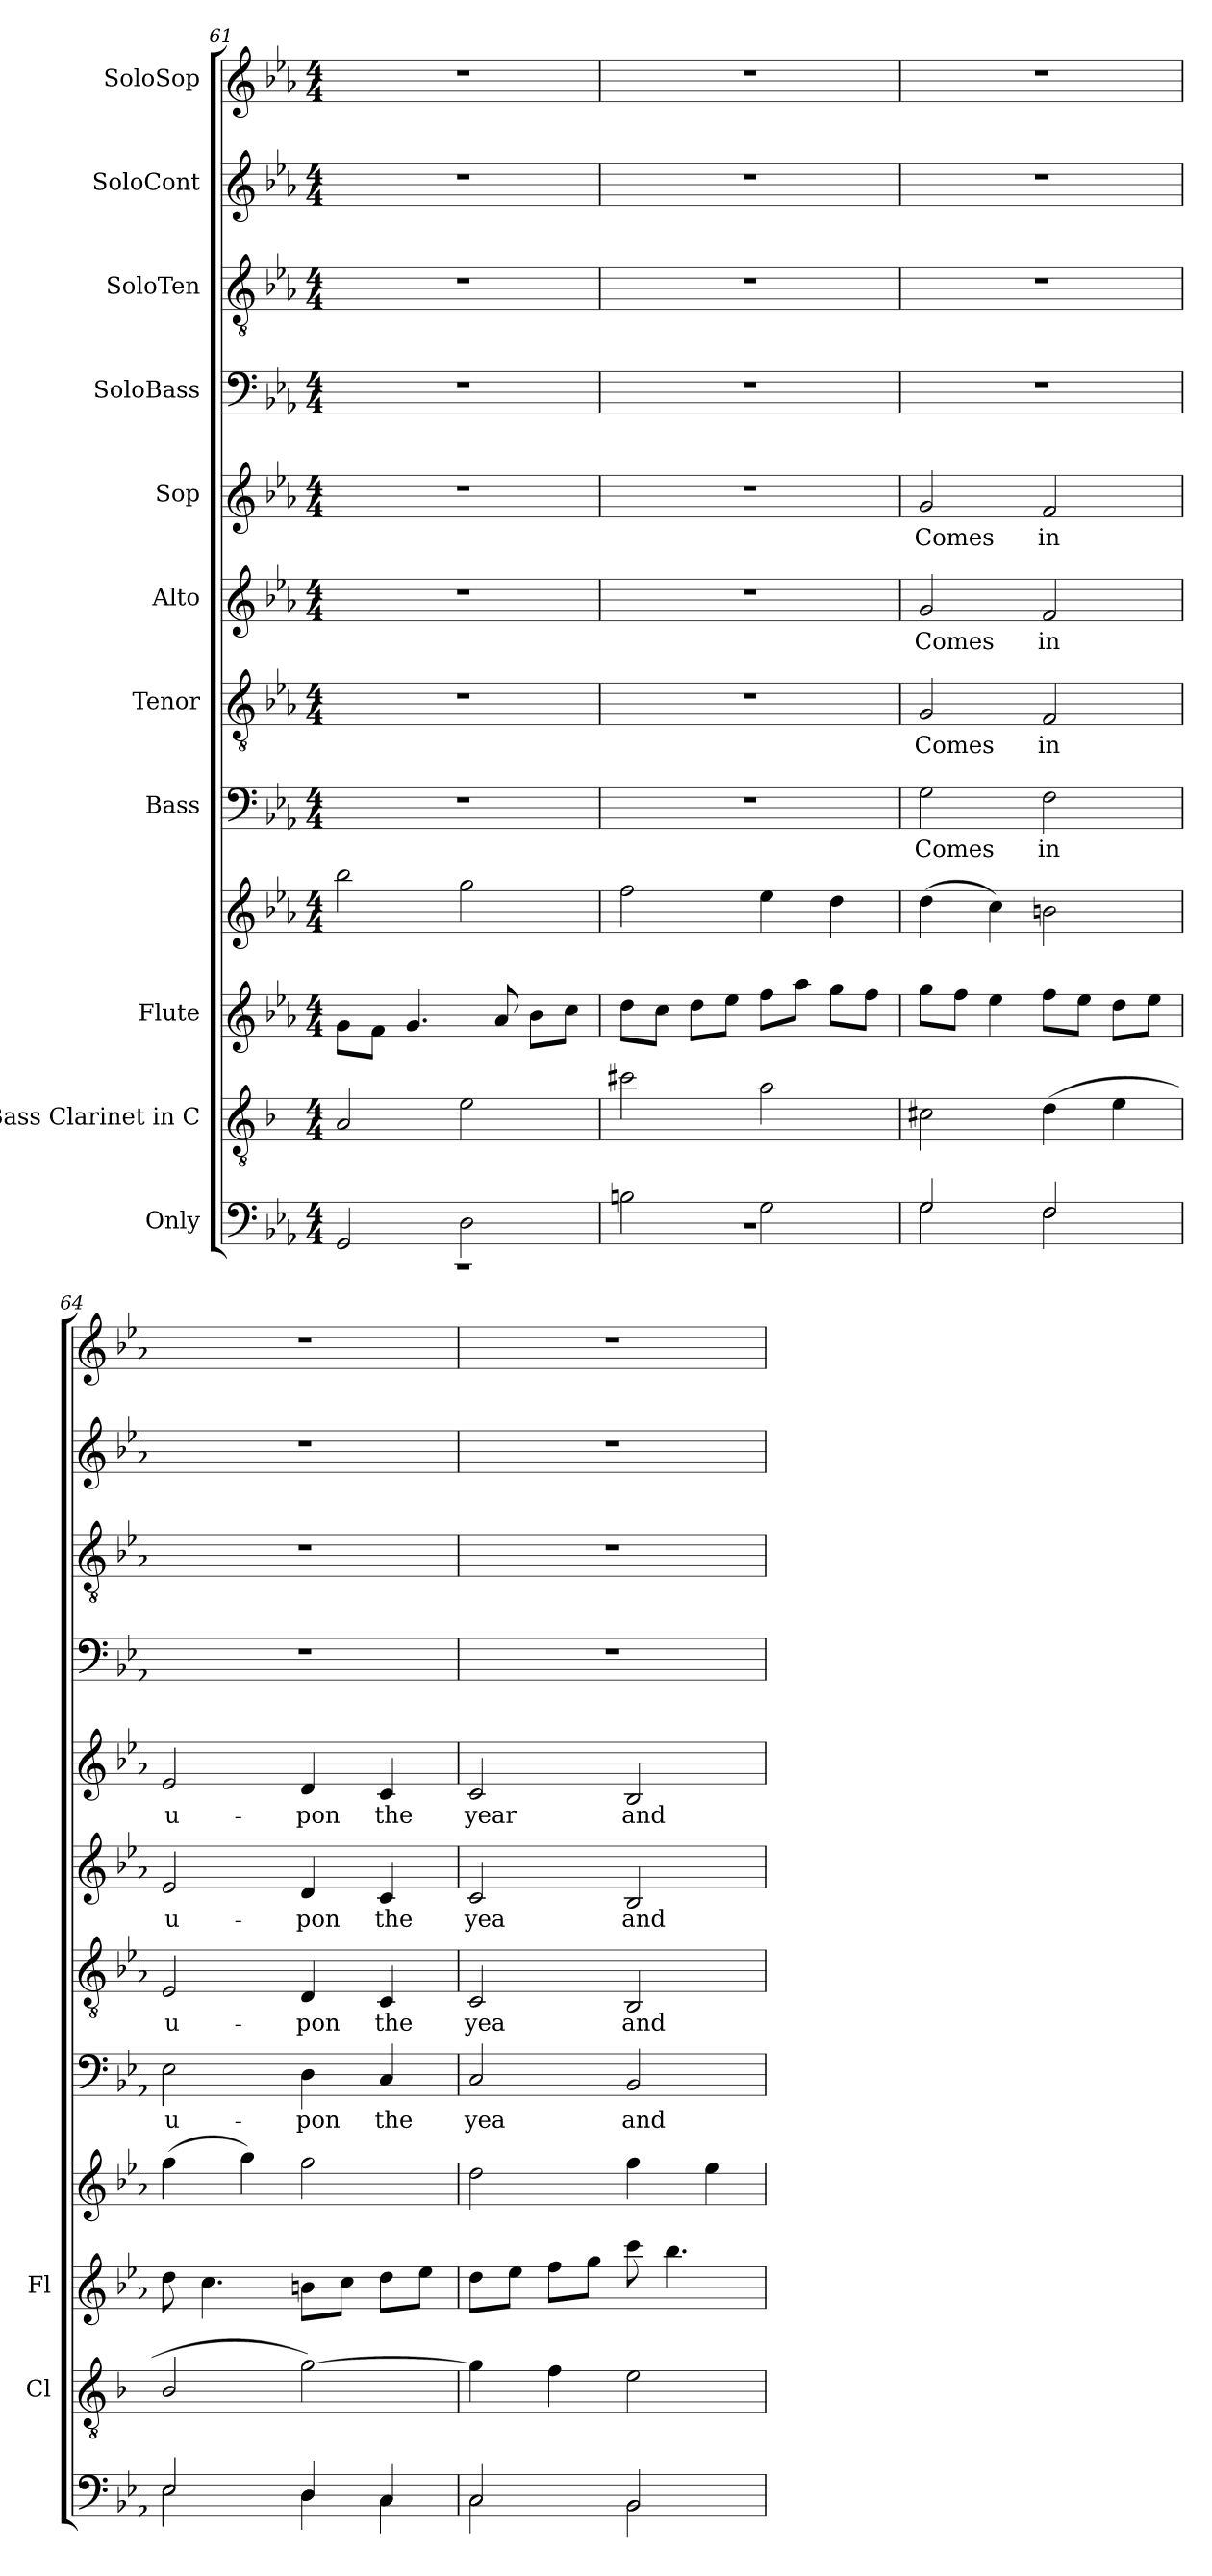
**kern	**kern	**kern	**kern	**kern	**text	**kern	**text	**kern	**text	**kern	**text	**kern	**kern	**kern	**kern
*part11	*part10	*part9	*part9	*part8	*part8	*part7	*part7	*part6	*part6	*part5	*part5	*part4	*part3	*part2	*part1
*staff12	*staff11	*staff10	*staff9	*staff8	*staff8	*staff7	*staff7	*staff6	*staff6	*staff5	*staff5	*staff4	*staff3	*staff2	*staff1
*I"Only	*I"Bass Clarinet in C	*I"Flute	*	*I"Bass	*	*I"Tenor	*	*I"Alto	*	*I"Sop	*	*I"SoloBass	*I"SoloTen	*I"SoloCont	*I"SoloSop
*	*I'Cl	*I'Fl	*	*	*	*	*	*	*	*	*	*	*	*	*
*clefF4	*clefGv2	*clefG2	*clefG2	*clefF4	*	*clefGv2	*	*clefG2	*	*clefG2	*	*clefF4	*clefGv2	*clefG2	*clefG2
*	*ITrd1c2	*	*	*	*	*	*	*	*	*	*	*	*	*	*
*k[b-e-a-]	*k[b-e-a-]	*k[b-e-a-]	*k[b-e-a-]	*k[b-e-a-]	*	*k[b-e-a-]	*	*k[b-e-a-]	*	*k[b-e-a-]	*	*k[b-e-a-]	*k[b-e-a-]	*k[b-e-a-]	*k[b-e-a-]
*E-:	*E-:	*E-:	*E-:	*E-:	*	*E-:	*	*E-:	*	*E-:	*	*E-:	*E-:	*E-:	*E-:
*M4/4	*M4/4	*M4/4	*M4/4	*M4/4	*	*M4/4	*	*M4/4	*	*M4/4	*	*M4/4	*M4/4	*M4/4	*M4/4
=61	=61	=61	=61	=61	=61	=61	=61	=61	=61	=61	=61	=61	=61	=61	=61
*^	*	*	*	*	*	*	*	*	*	*	*	*	*	*	*
2GG/	1r	2G/	8g\L	2bb-\	1r	.	1r	.	1r	.	1r	.	1r	1r	1r	1r
.	.	.	8f\J	.	.	.	.	.	.	.	.	.	.	.	.	.
.	.	.	4.g/	.	.	.	.	.	.	.	.	.	.	.	.	.
2D\	.	2d\	.	2gg\	.	.	.	.	.	.	.	.	.	.	.	.
.	.	.	8a-/	.	.	.	.	.	.	.	.	.	.	.	.	.
.	.	.	8b-\L	.	.	.	.	.	.	.	.	.	.	.	.	.
.	.	.	8cc\J	.	.	.	.	.	.	.	.	.	.	.	.	.
=62	=62	=62	=62	=62	=62	=62	=62	=62	=62	=62	=62	=62	=62	=62	=62	=62
2Bn\	1r	2bn\	8dd\L	2ff\	1r	.	1r	.	1r	.	1r	.	1r	1r	1r	1r
.	.	.	8cc\J	.	.	.	.	.	.	.	.	.	.	.	.	.
.	.	.	8dd\L	.	.	.	.	.	.	.	.	.	.	.	.	.
.	.	.	8ee-\J	.	.	.	.	.	.	.	.	.	.	.	.	.
2G\	.	2g\	8ff\L	4ee-\	.	.	.	.	.	.	.	.	.	.	.	.
.	.	.	8aa-\J	.	.	.	.	.	.	.	.	.	.	.	.	.
.	.	.	8gg\L	4dd\	.	.	.	.	.	.	.	.	.	.	.	.
.	.	.	8ff\J	.	.	.	.	.	.	.	.	.	.	.	.	.
=63	=63	=63	=63	=63	=63	=63	=63	=63	=63	=63	=63	=63	=63	=63	=63	=63
!	!	!	!	!	!	!LO:LY:b	!	!LO:LY:b:cj	!	!LO:LY:b:cj	!	!LO:LY:b:cj	!	!	!	!
2G/	2G\	2Bn\	8gg\L	(>4dd\	2G\	Comes	2G/	Comes	2g/	Comes	2g/	Comes	1r	1r	1r	1r
.	.	.	8ff\J	.	.	.	.	.	.	.	.	.	.	.	.	.
.	.	.	4ee-\	4cc\)	.	.	.	.	.	.	.	.	.	.	.	.
!	!	!	!	!	!	!LO:LY:b	!	!LO:LY:b:cj	!	!LO:LY:b:cj	!	!LO:LY:b:cj	!	!	!	!
2F/	2F\	(>4c\	8ff\L	2bn\	2F\	in	2F/	in	2f/	in	2f/	in	.	.	.	.
.	.	.	8ee-\J	.	.	.	.	.	.	.	.	.	.	.	.	.
.	.	4d\	8dd\L	.	.	.	.	.	.	.	.	.	.	.	.	.
.	.	.	8ee-\J	.	.	.	.	.	.	.	.	.	.	.	.	.
!!LO:PB:g=z
=64	=64	=64	=64	=64	=64	=64	=64	=64	=64	=64	=64	=64	=64	=64	=64	=64
!	!	!	!	!	!	!LO:LY:b	!	!LO:LY:b:cj	!	!LO:LY:b:cj	!	!LO:LY:b:cj	!	!	!	!
2E-/	2E-\	2A-/	8dd\	(>4ff\	2E-\	u-	2E-/	u-	2e-/	u-	2e-/	u-	1r	1r	1r	1r
.	.	.	4.cc\	.	.	.	.	.	.	.	.	.	.	.	.	.
.	.	.	.	4gg\)	.	.	.	.	.	.	.	.	.	.	.	.
!	!	!	!	!	!	!LO:LY:b	!	!LO:LY:b:cj	!	!LO:LY:b:cj	!	!LO:LY:b:cj	!	!	!	!
4D/	4D\	[>2f\)	8bn\L	2ff\	4D\	-pon	4D/	-pon	4d/	-pon	4d/	-pon	.	.	.	.
.	.	.	8cc\J	.	.	.	.	.	.	.	.	.	.	.	.	.
!	!	!	!	!	!	!LO:LY:b	!	!LO:LY:b:cj	!	!LO:LY:b:cj	!	!LO:LY:b:cj	!	!	!	!
4C/	4C\	.	8dd\L	.	4C/	the	4C/	the	4c/	the	4c/	the	.	.	.	.
.	.	.	8ee-\J	.	.	.	.	.	.	.	.	.	.	.	.	.
=65	=65	=65	=65	=65	=65	=65	=65	=65	=65	=65	=65	=65	=65	=65	=65	=65
!	!	!	!	!	!	!LO:LY:b	!	!LO:LY:b:cj	!	!LO:LY:b:cj	!	!LO:LY:b:cj	!	!	!	!
2C/	2C\	4f\]	8dd\L	2dd\	2C/	yea	2C/	yea	2c/	yea	2c/	year	1r	1r	1r	1r
.	.	.	8ee-\J	.	.	.	.	.	.	.	.	.	.	.	.	.
.	.	4e-\	8ff\L	.	.	.	.	.	.	.	.	.	.	.	.	.
.	.	.	8gg\J	.	.	.	.	.	.	.	.	.	.	.	.	.
!	!	!	!	!	!	!LO:LY:b	!	!LO:LY:b:cj	!	!LO:LY:b:cj	!	!LO:LY:b:cj	!	!	!	!
2BB-/	2BB-\	2d\	8ccc\	4ff\	2BB-/	and	2BB-/	and	2B-/	and	2B-/	and	.	.	.	.
.	.	.	4.bb-\	.	.	.	.	.	.	.	.	.	.	.	.	.
.	.	.	.	4ee-\	.	.	.	.	.	.	.	.	.	.	.	.
*v	*v	*	*	*	*	*	*	*	*	*	*	*	*	*	*	*
=	=	=	=	=	=	=	=	=	=	=	=	=	=	=	=
*-	*-	*-	*-	*-	*-	*-	*-	*-	*-	*-	*-	*-	*-	*-	*-
